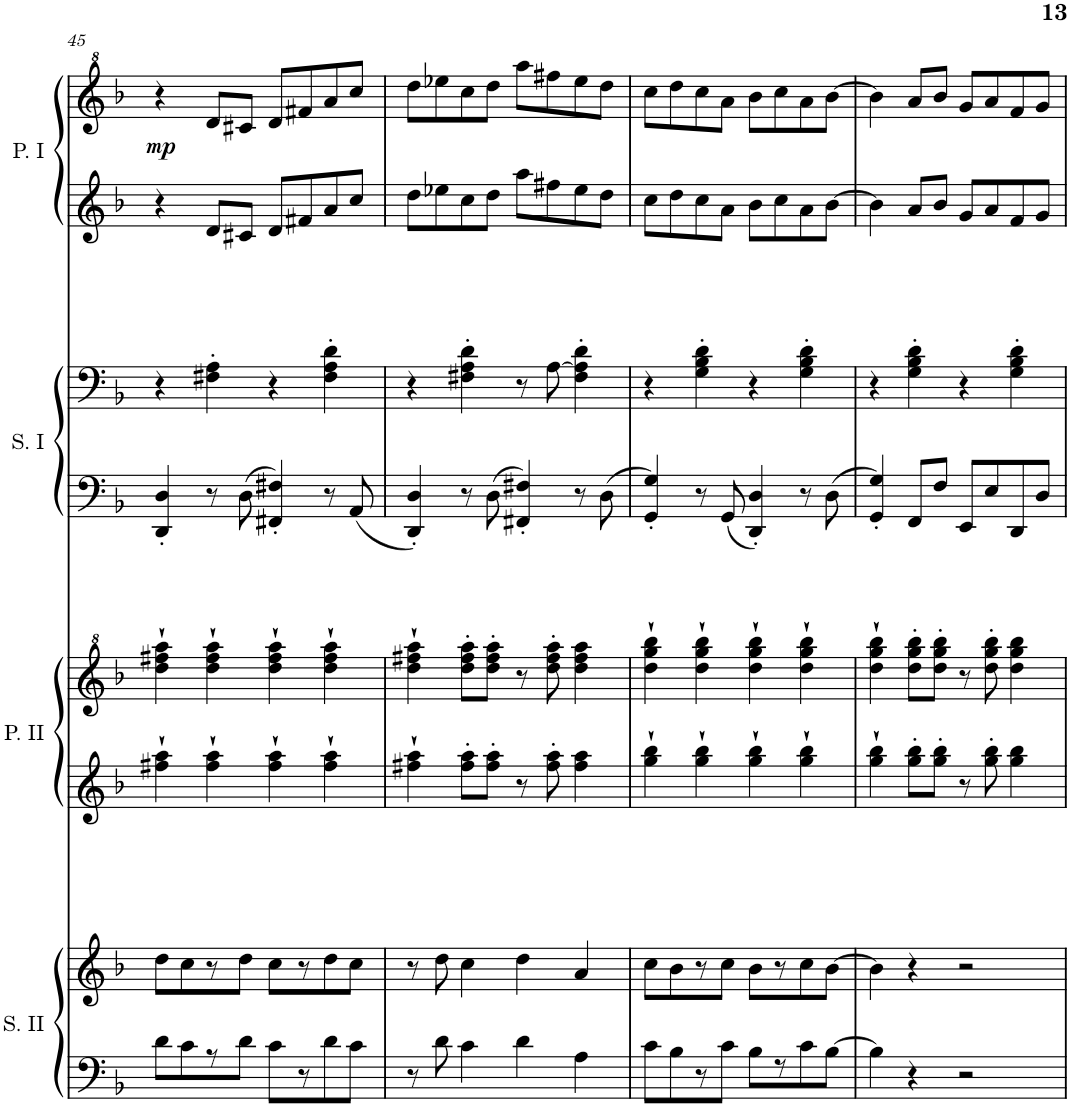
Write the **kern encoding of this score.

**kern	**kern	**kern	**kern	**kern	**kern	**kern	**kern	**dynam
*part4	*part4	*part3	*part3	*part2	*part2	*part1	*part1	*part1
*staff8	*staff7	*staff6	*staff5	*staff4	*staff3	*staff2	*staff1	*staff1/2
*I"Secondo II	*	*I"Primo II	*	*I"Secondo I	*	*I"Primo I	*	*
*I'S. II	*	*I'P. II	*	*I'S. I	*	*I'P. I	*	*
!!LO:PB:g=z
*clefF4	*clefG2	*clefG2	*clefG^2	*clefF4	*clefF4	*clefG2	*clefG^2	*
*k[b-]	*k[b-]	*k[b-]	*k[b-]	*k[b-]	*k[b-]	*k[b-]	*k[b-]	*
*M2/2	*M2/2	*M2/2	*M2/2	*M2/2	*M2/2	*M2/2	*M2/2	*
*met(c|)	*met(c|)	*met(c|)	*met(c|)	*met(c|)	*met(c|)	*met(c|)	*met(c|)	*
=45	=45	=45	=45	=45	=45	=45	=45	=45
!	!	!	!	!	!	!	!	!LO:DY:b
8d\L	8dd\L	4ff#X\` 4aa\`	4ddd\` 4fff#X\` 4aaa\`	4DD/' 4D/'	4r	4r	4r	mp
8c\	8cc\	.	.	.	.	.	.	.
8r	8r	4ff#\` 4aa\`	4ddd\` 4fff#\` 4aaa\`	8r	4F#X\' 4A\'	8d/L	8dd/L	.
8d\J	8dd\J	.	.	8D\	.	8c#X/J	8cc#X/J	.
8c\L	8cc\L	4ff#\` 4aa\`	4ddd\` 4fff#\` 4aaa\`	4FF#X/' 4F#X/'	4r	8d/L	8dd/L	.
8r	8r	.	.	.	.	8f#X/	8ff#X/	.
8d\	8dd\	4ff#\` 4aa\`	4ddd\` 4fff#\` 4aaa\`	8r	4F#\' 4A\' 4d\'	8a/	8aa/	.
8c\J	8cc\J	.	.	8AA/	.	8cc/J	8ccc/J	.
=46	=46	=46	=46	=46	=46	=46	=46	=46
8r	8r	4ff#X\` 4aa\`	4ddd\` 4fff#X\` 4aaa\`	4DD/' 4D/'	4r	8dd\L	8ddd\L	.
8d\	8dd\	.	.	.	.	8ee-X\	8eee-X\	.
4c\	4cc\	8ff#\'> 8aa\'>L	8ddd\'> 8fff#\'> 8aaa\'>L	8r	4F#X\' 4A\' 4d\'	8cc\	8ccc\	.
.	.	8ff#\'> 8aa\'>J	8ddd\'> 8fff#\'> 8aaa\'>J	8D\	.	8dd\J	8ddd\J	.
4d\	4dd\	8r	8r	4FF#X/' 4F#X/'	8r	8aa\L	8aaa\L	.
.	.	8ff#\'> 8aa\'>	8ddd\'> 8fff#\'> 8aaa\'>	.	[8A\	8ff#X\	8fff#X\	.
4A\	4a/	4ff#\ 4aa\	4ddd\ 4fff#\ 4aaa\	8r	4F#\' 4A\]' 4d\'	8ee-\	8eee-\	.
.	.	.	.	8D\	.	8dd\J	8ddd\J	.
=47	=47	=47	=47	=47	=47	=47	=47	=47
8c\L	8cc\L	4gg\` 4bb-\`	4ddd\` 4ggg\` 4bbb-\`	4GG/' 4G/'	4r	8cc\L	8ccc\L	.
8B-\	8b-\	.	.	.	.	8dd\	8ddd\	.
8r	8r	4gg\` 4bb-\`	4ddd\` 4ggg\` 4bbb-\`	8r	4G\' 4B-\' 4d\'	8cc\	8ccc\	.
8c\J	8cc\J	.	.	8GG/	.	8a\J	8aa\J	.
8B-\L	8b-\L	4gg\` 4bb-\`	4ddd\` 4ggg\` 4bbb-\`	4DD/' 4D/'	4r	8b-\L	8bb-\L	.
8r	8r	.	.	.	.	8cc\	8ccc\	.
8c\	8cc\	4gg\` 4bb-\`	4ddd\` 4ggg\` 4bbb-\`	8r	4G\' 4B-\' 4d\'	8a\	8aa\	.
[8B-\J	[8b-\J	.	.	8D\	.	[8b-\J	[8bb-\J	.
=48	=48	=48	=48	=48	=48	=48	=48	=48
4B-\]	4b-\]	4gg\` 4bb-\`	4ddd\` 4ggg\` 4bbb-\`	4GG/' 4G/'	4r	4b-\]	4bb-\]	.
4r	4r	8gg\'> 8bb-\'>L	8ddd\'> 8ggg\'> 8bbb-\'>L	8FF/L	4G\' 4B-\' 4d\'	8a/L	8aa/L	.
.	.	8gg\'> 8bb-\'>J	8ddd\'> 8ggg\'> 8bbb-\'>J	8F/J	.	8b-/J	8bb-/J	.
2r	2r	8r	8r	8EE/L	4r	8g/L	8gg/L	.
.	.	8gg\'> 8bb-\'>	8ddd\'> 8ggg\'> 8bbb-\'>	8E/	.	8a/	8aa/	.
.	.	4gg\ 4bb-\	4ddd\ 4ggg\ 4bbb-\	8DD/	4G\' 4B-\' 4d\'	8f/	8ff/	.
.	.	.	.	8D/J	.	8g/J	8gg/J	.
=	=	=	=	=	=	=	=	=
*-	*-	*-	*-	*-	*-	*-	*-	*-
